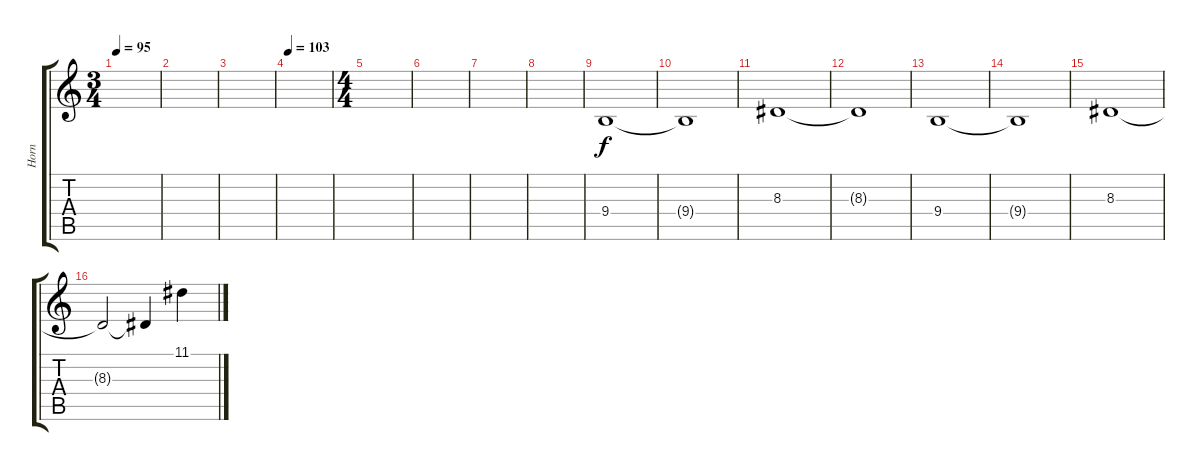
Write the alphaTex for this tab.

\track ("Horn" "Horn") {instrument englishhorn}
\staff {score tabs}
\tuning (E4 B3 G3 D3 A2 E2) {hide}
\ts (3 4)
\tempo 95
\clef g2
\ks c
|
|
|
\tempo 103
|
\ts (4 4)
|
|
|
|
9.4.1 |
9.4{t}.1 |
8.3.1 |
8.3{t}.1 |
9.4.1 |
9.4{t}.1 |
8.3.1 |
8.3{t}.2 8.3{t}.4 11.1.4
